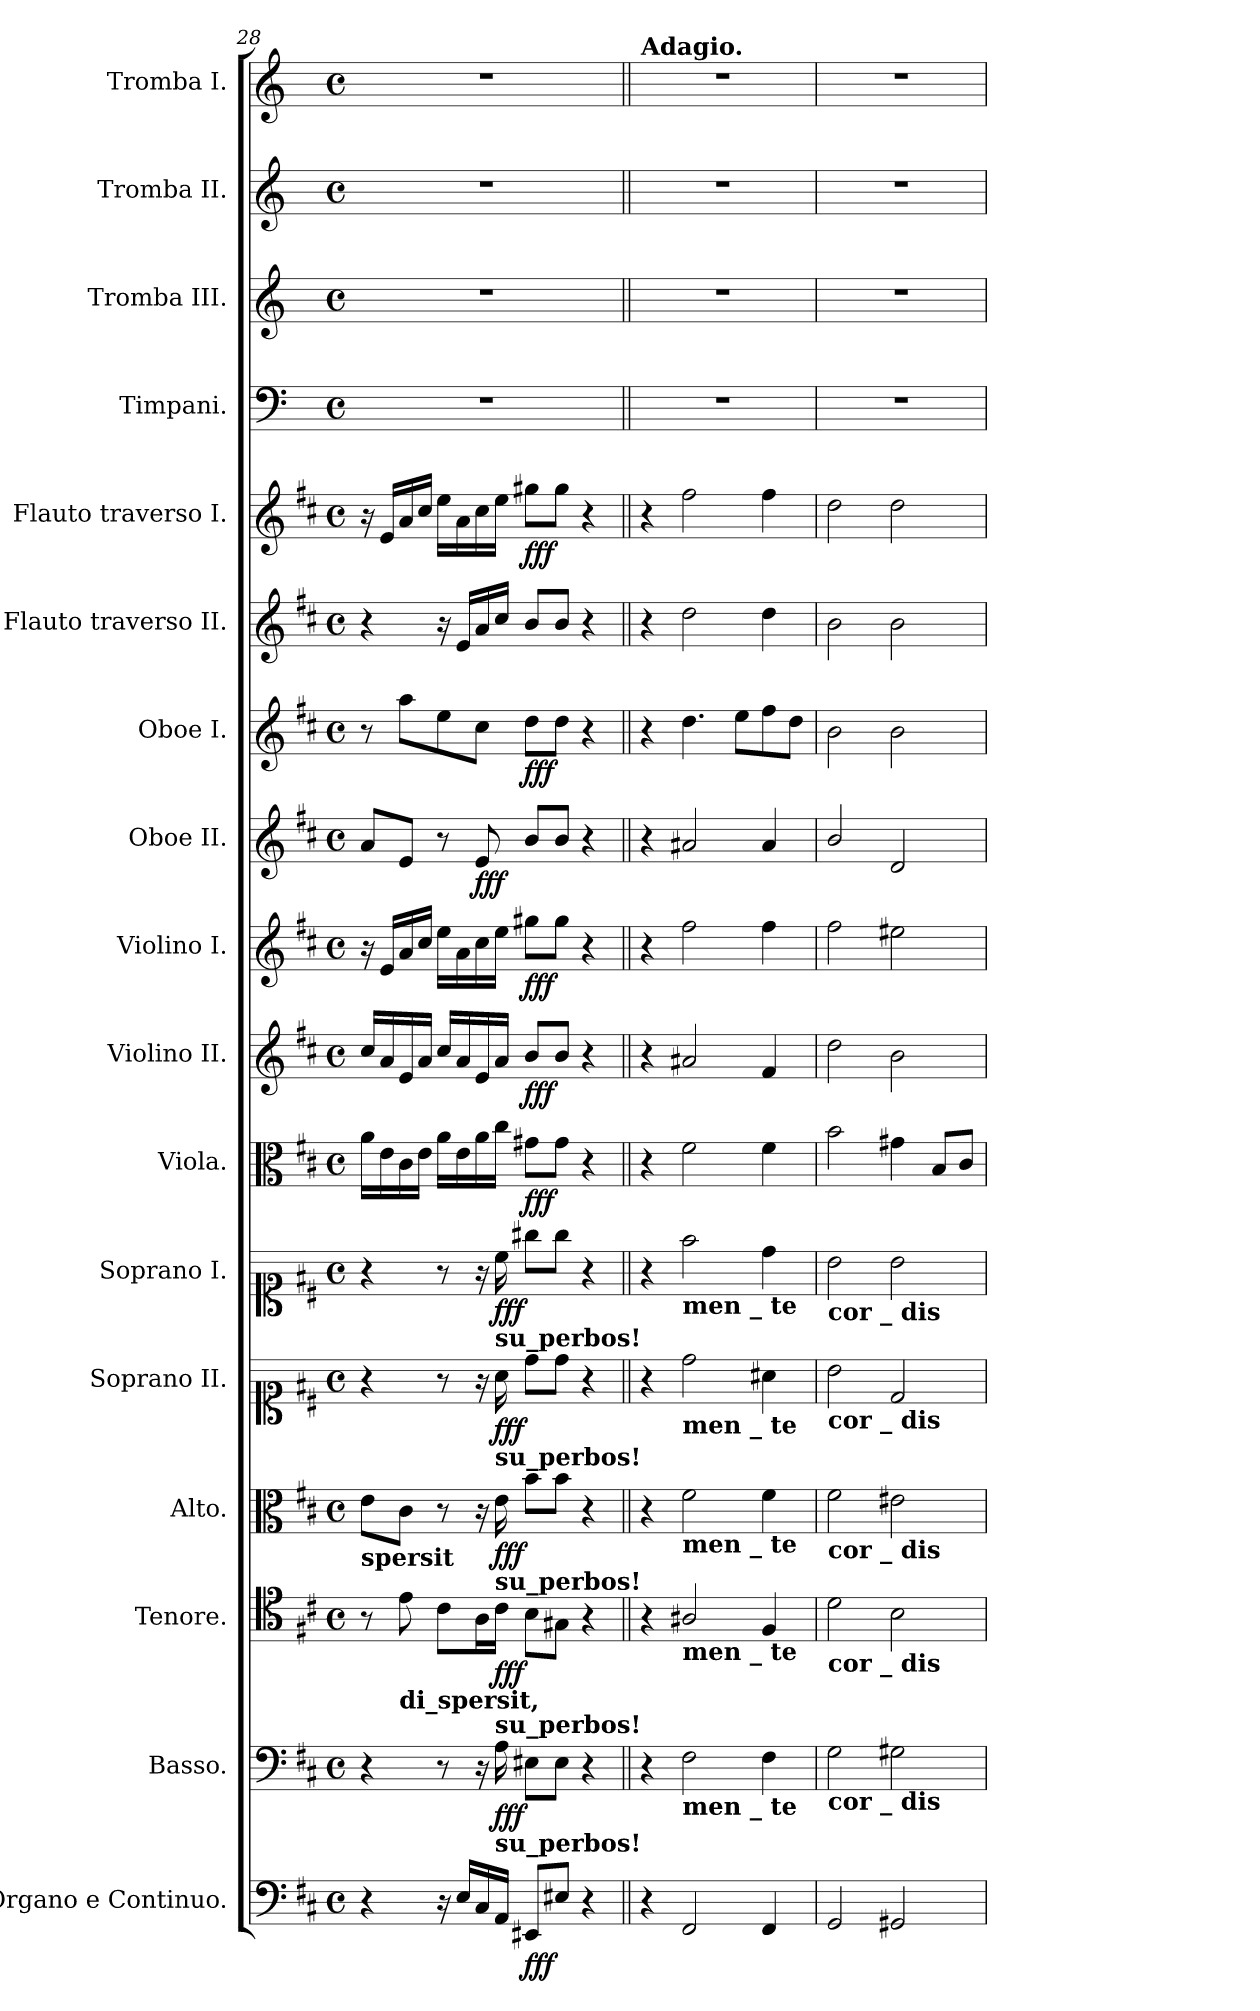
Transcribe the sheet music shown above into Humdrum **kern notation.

**kern	**dynam	**kern	**dynam	**kern	**dynam	**kern	**dynam	**kern	**dynam	**kern	**dynam	**kern	**dynam	**kern	**dynam	**kern	**dynam	**kern	**dynam	**kern	**dynam	**kern	**kern	**dynam	**kern	**kern	**kern	**kern
*part17	*part17	*part16	*part16	*part15	*part15	*part14	*part14	*part13	*part13	*part12	*part12	*part11	*part11	*part10	*part10	*part9	*part9	*part8	*part8	*part7	*part7	*part6	*part5	*part5	*part4	*part3	*part2	*part1
*staff17	*staff17	*staff16	*staff16	*staff15	*staff15	*staff14	*staff14	*staff13	*staff13	*staff12	*staff12	*staff11	*staff11	*staff10	*staff10	*staff9	*staff9	*staff8	*staff8	*staff7	*staff7	*staff6	*staff5	*staff5	*staff4	*staff3	*staff2	*staff1
*I"Organo  e Continuo.	*	*I"Basso.	*	*I"Tenore.	*	*I"Alto.	*	*I"Soprano  II.	*	*I"Soprano  I.	*	*I"Viola.	*	*I"Violino II.	*	*I"Violino I.	*	*I"Oboe  II.	*	*I"Oboe  I.	*	*I"Flauto  traverso  II.	*I"Flauto  traverso  I.	*	*I"Timpani.	*I"Tromba  III.	*I"Tromba  II.	*I"Tromba  I.
*	*	*	*	*	*	*	*	*	*	*	*	*	*	*	*	*	*	*I'Ob	*	*I'Ob	*	*I'Fl	*I'Fl	*	*I'Timp	*	*	*
!!LO:PB:g=z
*clefF4	*	*clefF4	*	*clefC4	*	*clefC3	*	*clefC1	*	*clefC1	*	*clefC3	*	*clefG2	*	*clefG2	*	*clefG2	*	*clefG2	*	*clefG2	*clefG2	*	*clefF4	*clefG2	*clefG2	*clefG2
*	*	*	*	*	*	*	*	*	*	*	*	*	*	*	*	*	*	*	*	*	*	*	*	*	*	*ITrd-1c-2	*ITrd-1c-2	*ITrd-1c-2
*k[f#c#]	*	*k[f#c#]	*	*k[f#c#]	*	*k[f#c#]	*	*k[f#c#]	*	*k[f#c#]	*	*k[f#c#]	*	*k[f#c#]	*	*k[f#c#]	*	*k[f#c#]	*	*k[f#c#]	*	*k[f#c#]	*k[f#c#]	*	*k[]	*k[f#c#]	*k[f#c#]	*k[f#c#]
*M4/4	*	*M4/4	*	*M4/4	*	*M4/4	*	*M4/4	*	*M4/4	*	*M4/4	*	*M4/4	*	*M4/4	*	*M4/4	*	*M4/4	*	*M4/4	*M4/4	*	*M4/4	*M4/4	*M4/4	*M4/4
*met(c)	*	*met(c)	*	*met(c)	*	*met(c)	*	*met(c)	*	*met(c)	*	*met(c)	*	*met(c)	*	*met(c)	*	*met(c)	*	*met(c)	*	*met(c)	*met(c)	*	*met(c)	*met(c)	*met(c)	*met(c)
=28	=28	=28	=28	=28	=28	=28	=28	=28	=28	=28	=28	=28	=28	=28	=28	=28	=28	=28	=28	=28	=28	=28	=28	=28	=28	=28	=28	=28
!	!	!	!	!	!	!LO:TX:b:B:t=spersit	!	!	!	!	!	!	!	!	!	!	!	!	!	!	!	!	!	!	!	!	!	!
4r	.	4r	.	8r	.	8e\L	.	4r	.	4r	.	16a\LL	.	16cc#/LL	.	16r	.	8a/L	.	8r	.	4r	16r	.	1r	1r	1r	1r
.	.	.	.	.	.	.	.	.	.	.	.	16e\	.	16a/	.	16e/LL	.	.	.	.	.	.	16e/LL	.	.	.	.	.
!	!	!	!	!LO:TX:b:B:t=di_spersit,	!	!	!	!	!	!	!	!	!	!	!	!	!	!	!	!	!	!	!	!	!	!	!	!
.	.	.	.	8e\	.	8c#\J	.	.	.	.	.	16c#\	.	16e/	.	16a/	.	8e/J	.	8aa\L	.	.	16a/	.	.	.	.	.
.	.	.	.	.	.	.	.	.	.	.	.	16e\JJ	.	16a/JJ	.	16cc#/JJ	.	.	.	.	.	.	16cc#/JJ	.	.	.	.	.
16r	.	8r	.	8c#\L	.	8r	.	8r	.	8r	.	16a\LL	.	16cc#/LL	.	16ee\LL	.	8r	.	8ee\	.	16r	16ee\LL	.	.	.	.	.
16E/LL	.	.	.	.	.	.	.	.	.	.	.	16e\	.	16a/	.	16a\	.	.	.	.	.	16e/LL	16a\	.	.	.	.	.
!	!	!	!	!	!	!	!	!	!	!	!	!	!	!	!	!	!	!	!LO:DY:b	!	!	!	!	!	!	!	!	!
16C#/	.	16r	.	16A\L	.	16r	.	16r	.	16r	.	16a\	.	16e/	.	16cc#\	.	8e/	fff	8cc#\J	.	16a/	16cc#\	.	.	.	.	.
!	!	!	!	!	!	!	!	!	!	!LO:TX:b:B:t=su_perbos!	!	!	!	!	!	!	!	!	!	!	!	!	!	!	!	!	!	!
!	!	!	!	!	!	!	!	!LO:TX:b:B:t=su_perbos!	!	!	!	!	!	!	!	!	!	!	!	!	!	!	!	!	!	!	!	!
!	!	!	!	!	!	!LO:TX:b:B:t=su_perbos!	!	!	!	!	!	!	!	!	!	!	!	!	!	!	!	!	!	!	!	!	!	!
!	!	!	!	!LO:TX:b:B:t=su_perbos!	!	!	!	!	!	!	!	!	!	!	!	!	!	!	!	!	!	!	!	!	!	!	!	!
!	!	!LO:TX:b:B:t=su_perbos!	!	!	!	!	!	!	!	!	!	!	!	!	!	!	!	!	!	!	!	!	!	!	!	!	!	!
!	!	!	!LO:DY:b	!	!LO:DY:b	!	!LO:DY:b	!	!LO:DY:b	!	!LO:DY:b	!	!	!	!	!	!	!	!	!	!	!	!	!	!	!	!	!
16AA/JJ	.	16A\	fff	16c#\JJ	fff	16e\	fff	16a\	fff	16cc#\	fff	16cc#\JJ	.	16a/JJ	.	16ee\JJ	.	.	.	.	.	16cc#/JJ	16ee\JJ	.	.	.	.	.
!	!LO:DY:b	!	!	!	!	!	!	!	!	!	!	!	!LO:DY:b	!	!LO:DY:b	!	!LO:DY:b	!	!	!	!LO:DY:b	!	!	!LO:DY:b	!	!	!	!
8EE#X/L	fff	8E#X\L	.	8B\L	.	8b\L	.	8dd\L	.	8gg#X\L	.	8g#X\L	fff	8b/L	fff	8gg#X\L	fff	8b/L	.	8dd\L	fff	8b/L	8gg#X\L	fff	.	.	.	.
8E#X\J	.	8E#\J	.	8G#X\J	.	8b\J	.	8dd\J	.	8gg#\J	.	8g#\J	.	8b/J	.	8gg#\J	.	8b/J	.	8dd\J	.	8b/J	8gg#\J	.	.	.	.	.
4r	.	4r	.	4r	.	4r	.	4r	.	4r	.	4r	.	4r	.	4r	.	4r	.	4r	.	4r	4r	.	.	.	.	.
=29||	=29||	=29||	=29||	=29||	=29||	=29||	=29||	=29||	=29||	=29||	=29||	=29||	=29||	=29||	=29||	=29||	=29||	=29||	=29||	=29||	=29||	=29||	=29||	=29||	=29||	=29||	=29||	=29||
!	!	!	!	!	!	!	!	!	!	!	!	!	!	!	!	!	!	!	!	!	!	!	!	!	!	!	!	!LO:TX:a:B:t=Adagio.
4r	.	4r	.	4r	.	4r	.	4r	.	4r	.	4r	.	4r	.	4r	.	4r	.	4r	.	4r	4r	.	1r	1r	1r	1r
!	!	!	!	!	!	!	!	!	!	!LO:TX:b:B:t=men   _   te	!	!	!	!	!	!	!	!	!	!	!	!	!	!	!	!	!	!
!	!	!	!	!	!	!	!	!LO:TX:b:B:t=men   _   te	!	!	!	!	!	!	!	!	!	!	!	!	!	!	!	!	!	!	!	!
!	!	!	!	!	!	!LO:TX:b:B:t=men   _   te	!	!	!	!	!	!	!	!	!	!	!	!	!	!	!	!	!	!	!	!	!	!
!	!	!	!	!LO:TX:b:B:t=men   _   te	!	!	!	!	!	!	!	!	!	!	!	!	!	!	!	!	!	!	!	!	!	!	!	!
!	!	!LO:TX:b:B:t=men   _   te	!	!	!	!	!	!	!	!	!	!	!	!	!	!	!	!	!	!	!	!	!	!	!	!	!	!
2FF#/	.	2F#\	.	2A#X/	.	2f#\	.	2dd\	.	2ff#\	.	2f#\	.	2a#X/	.	2ff#\	.	2a#X/	.	4.dd\	.	2dd\	2ff#\	.	.	.	.	.
.	.	.	.	.	.	.	.	.	.	.	.	.	.	.	.	.	.	.	.	8ee\L	.	.	.	.	.	.	.	.
4FF#/	.	4F#\	.	4F#/	.	4f#\	.	4a#X\	.	4dd\	.	4f#\	.	4f#/	.	4ff#\	.	4a#/	.	8ff#\	.	4dd\	4ff#\	.	.	.	.	.
.	.	.	.	.	.	.	.	.	.	.	.	.	.	.	.	.	.	.	.	8dd\J	.	.	.	.	.	.	.	.
=30	=30	=30	=30	=30	=30	=30	=30	=30	=30	=30	=30	=30	=30	=30	=30	=30	=30	=30	=30	=30	=30	=30	=30	=30	=30	=30	=30	=30
!	!	!	!	!	!	!	!	!	!	!LO:TX:b:B:t=cor _ dis	!	!	!	!	!	!	!	!	!	!	!	!	!	!	!	!	!	!
!	!	!	!	!	!	!	!	!LO:TX:b:B:t=cor _ dis	!	!	!	!	!	!	!	!	!	!	!	!	!	!	!	!	!	!	!	!
!	!	!	!	!	!	!LO:TX:b:B:t=cor _ dis	!	!	!	!	!	!	!	!	!	!	!	!	!	!	!	!	!	!	!	!	!	!
!	!	!	!	!LO:TX:b:B:t=cor _ dis	!	!	!	!	!	!	!	!	!	!	!	!	!	!	!	!	!	!	!	!	!	!	!	!
!	!	!LO:TX:b:B:t=cor _ dis	!	!	!	!	!	!	!	!	!	!	!	!	!	!	!	!	!	!	!	!	!	!	!	!	!	!
2GG/	.	2G\	.	2d\	.	2f#\	.	2b\	.	2b\	.	2b\	.	2dd\	.	2ff#\	.	2b/	.	2b\	.	2b\	2dd\	.	1r	1r	1r	1r
2GG#X/	.	2G#X\	.	2B\	.	2e#X\	.	2d/	.	2b\	.	4g#X\	.	2b\	.	2ee#X\	.	2d/	.	2b\	.	2b\	2dd\	.	.	.	.	.
.	.	.	.	.	.	.	.	.	.	.	.	8B/L	.	.	.	.	.	.	.	.	.	.	.	.	.	.	.	.
.	.	.	.	.	.	.	.	.	.	.	.	8c#/J	.	.	.	.	.	.	.	.	.	.	.	.	.	.	.	.
=	=	=	=	=	=	=	=	=	=	=	=	=	=	=	=	=	=	=	=	=	=	=	=	=	=	=	=	=
*-	*-	*-	*-	*-	*-	*-	*-	*-	*-	*-	*-	*-	*-	*-	*-	*-	*-	*-	*-	*-	*-	*-	*-	*-	*-	*-	*-	*-
